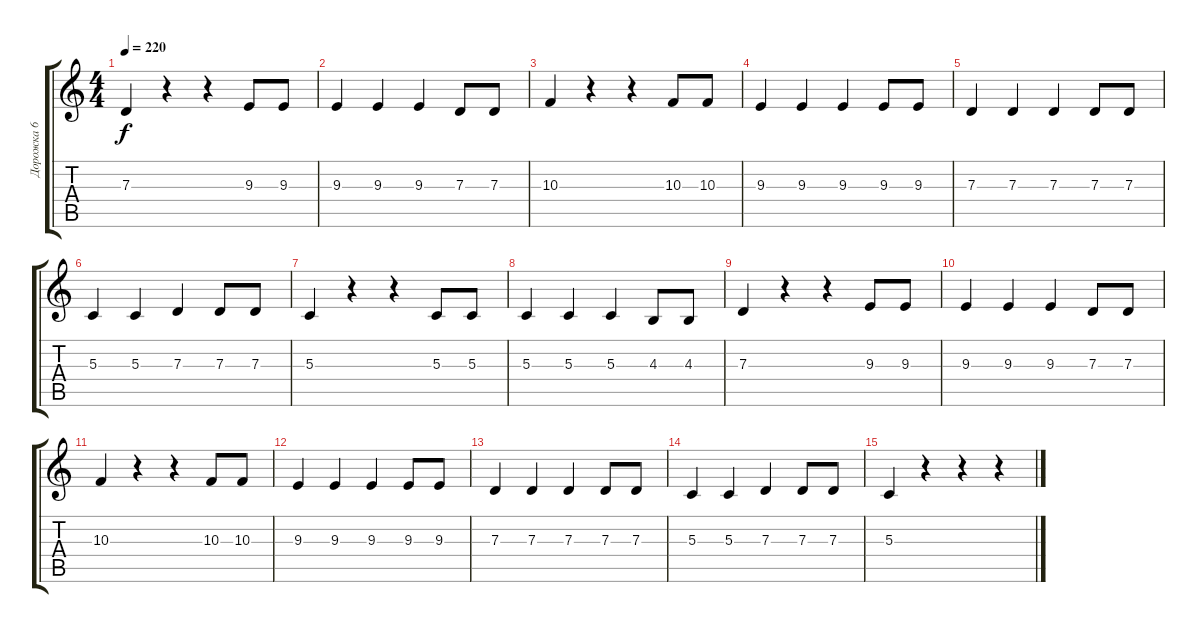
\track ("Дорожка 6" "Дорожка 6") {instrument bassoon}
\staff {score tabs}
\tuning (E4 B3 G3 D3 A2 E2) {hide}
\ts (4 4)
\tempo 220
\clef g2
\ks c
7.3.4{dy f} r.4 r.4 9.3.8 9.3.8 |
9.3.4 9.3.4 9.3.4 7.3.8 7.3.8 |
10.3.4 r.4 r.4 10.3.8 10.3.8 |
9.3.4 9.3.4 9.3.4 9.3.8 9.3.8 |
7.3.4 7.3.4 7.3.4 7.3.8 7.3.8 |
5.3.4 5.3.4 7.3.4 7.3.8 7.3.8 |
5.3.4 r.4 r.4 5.3.8 5.3.8 |
5.3.4 5.3.4 5.3.4 4.3.8 4.3.8 |
7.3.4 r.4 r.4 9.3.8 9.3.8 |
9.3.4 9.3.4 9.3.4 7.3.8 7.3.8 |
10.3.4 r.4 r.4 10.3.8 10.3.8 |
9.3.4 9.3.4 9.3.4 9.3.8 9.3.8 |
7.3.4 7.3.4 7.3.4 7.3.8 7.3.8 |
5.3.4 5.3.4 7.3.4 7.3.8 7.3.8 |
5.3.4 r.4 r.4 r.4
